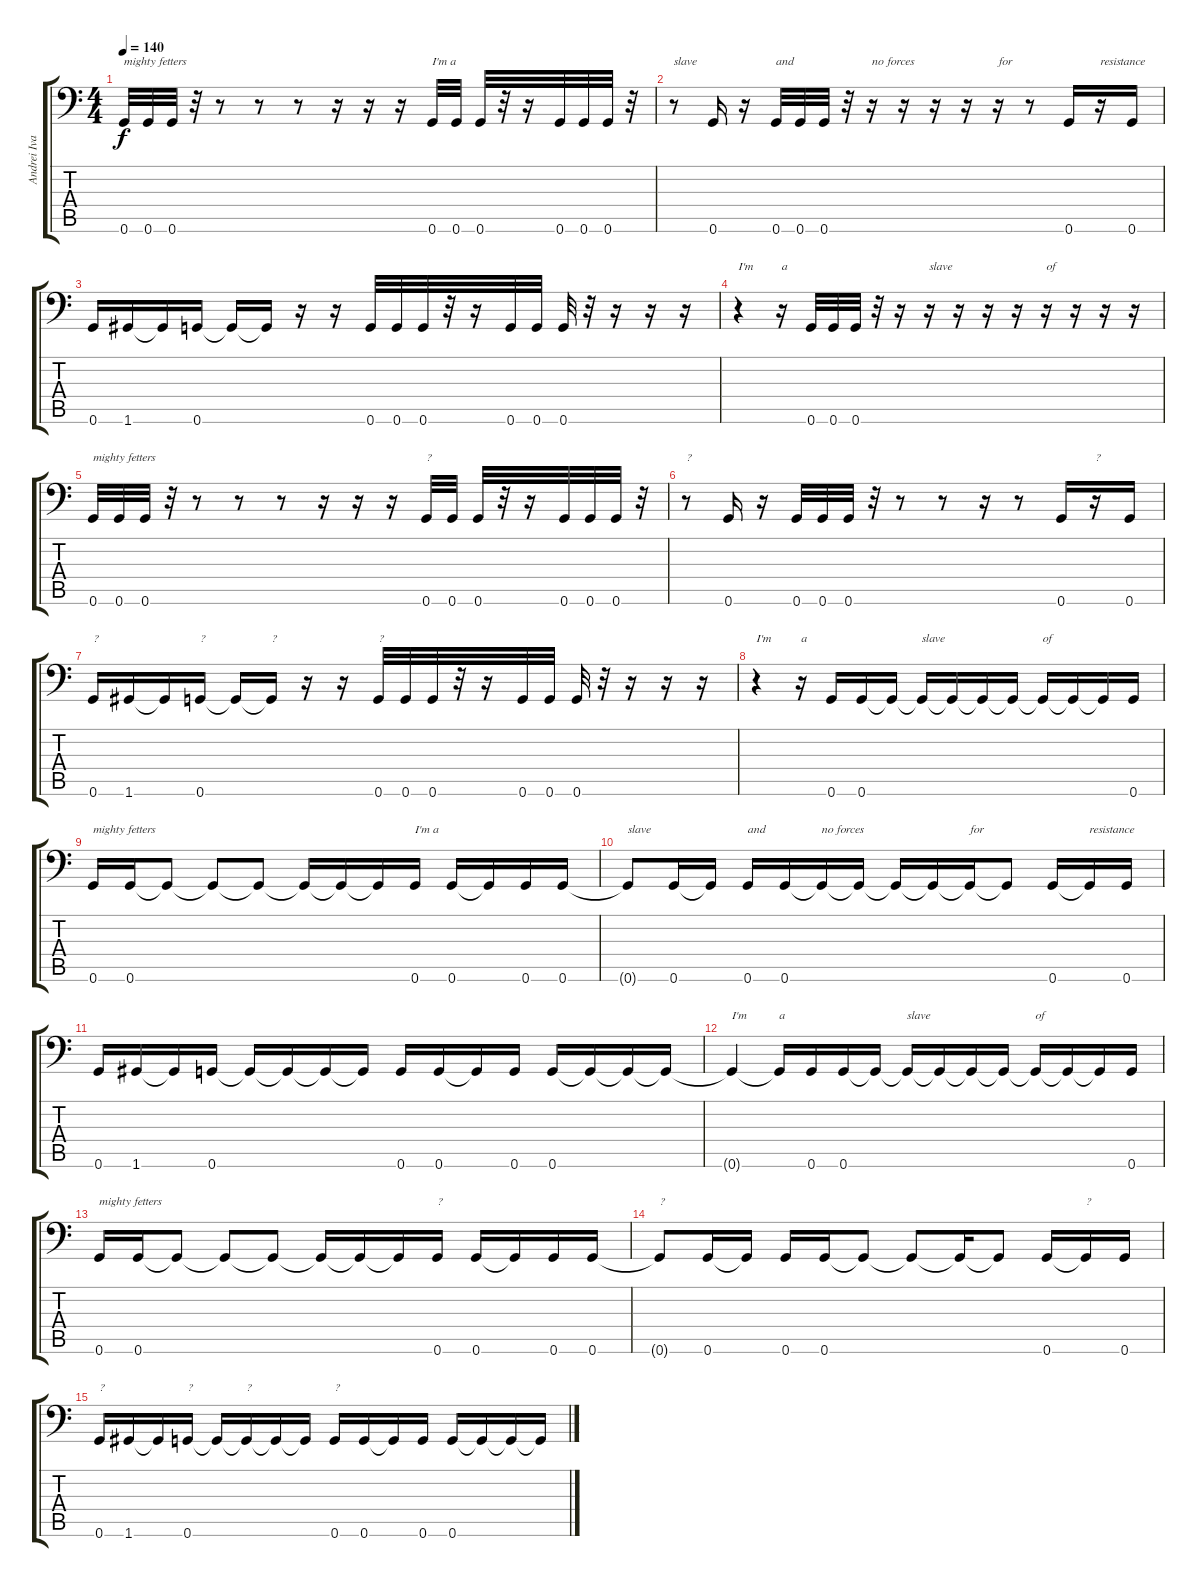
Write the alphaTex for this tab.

\track ("Andrei Ivanov" "Andrei Iva") {instrument distortionguitar}
\staff {score tabs}
\tuning (C4 G3 Eb3 Bb2 D2 G1) {hide}
\ts (4 4)
\tempo 140
\clef f4
\ks c
0.6.32{txt "mighty fetters" dy f} 0.6.32 0.6.32 r.32 r.8 r.8 r.8 r.16 r.16 r.16 0.6.32{txt "I'm a "} 0.6.32 0.6.32 r.32 r.16 0.6.32 0.6.32 0.6.32 r.32 |
r.8{txt "slave "} 0.6.16 r.16 0.6.32{txt "and"} 0.6.32 0.6.32 r.32 r.16{txt "no forces "} r.16 r.16 r.16 r.16{txt "for "} r.8 0.6.16 r.16{txt "resistance"} 0.6.16 |
0.6.16 1.6.16 1.6{t}.16 0.6.16 0.6{t}.16 0.6{t}.16 r.16 r.16 0.6.32 0.6.32 0.6.32 r.32 r.16 0.6.32 0.6.32 0.6.32 r.32 r.16 r.16 r.16 |
r.4{txt "I'm"} r.16{txt "a"} 0.6.32 0.6.32 0.6.32 r.32 r.16 r.16{txt "slave "} r.16 r.16 r.16 r.16{txt "of "} r.16 r.16 r.16 |
0.6.32{txt "mighty fetters"} 0.6.32 0.6.32 r.32 r.8 r.8 r.8 r.16 r.16 r.16 0.6.32{txt "?"} 0.6.32 0.6.32 r.32 r.16 0.6.32 0.6.32 0.6.32 r.32 |
r.8{txt "?"} 0.6.16 r.16 0.6.32 0.6.32 0.6.32 r.32 r.8 r.8 r.16 r.8 0.6.16 r.16{txt "?"} 0.6.16 |
0.6.16{txt "?"} 1.6.16 1.6{t}.16 0.6.16{txt "?"} 0.6{t}.16 0.6{t}.16{txt "?"} r.16 r.16 0.6.32{txt "?"} 0.6.32 0.6.32 r.32 r.16 0.6.32 0.6.32 0.6.32 r.32 r.16 r.16 r.16 |
r.4{txt "I'm"} r.16{txt "a"} 0.6.16 0.6.16 0.6{t}.16 0.6{t}.16{txt "slave "} 0.6{t}.16 0.6{t}.16 0.6{t}.16 0.6{t}.16{txt "of "} 0.6{t}.16 0.6{t}.16 0.6.16 |
0.6.16{txt "mighty fetters"} 0.6.16 0.6{t}.8 0.6{t}.8 0.6{t}.8 0.6{t}.16 0.6{t}.16 0.6{t}.16 0.6.16{txt "I'm a "} 0.6.16 0.6{t}.16 0.6.16 0.6.16 |
0.6{t}.8{txt "slave "} 0.6.16 0.6{t}.16 0.6.16{txt "and"} 0.6.16 0.6{t}.16{txt "no forces "} 0.6{t}.16 0.6{t}.16 0.6{t}.16 0.6{t}.16{txt "for "} 0.6{t}.8 0.6.16 0.6{t}.16{txt "resistance"} 0.6.16 |
0.6.16 1.6.16 1.6{t}.16 0.6.16 0.6{t}.16 0.6{t}.16 0.6{t}.16 0.6{t}.16 0.6.16 0.6.16 0.6{t}.16 0.6.16 0.6.16 0.6{t}.16 0.6{t}.16 0.6{t}.16 |
0.6{t}.4{txt "I'm"} 0.6{t}.16{txt "a"} 0.6.16 0.6.16 0.6{t}.16 0.6{t}.16{txt "slave "} 0.6{t}.16 0.6{t}.16 0.6{t}.16 0.6{t}.16{txt "of "} 0.6{t}.16 0.6{t}.16 0.6.16 |
0.6.16{txt "mighty fetters"} 0.6.16 0.6{t}.8 0.6{t}.8 0.6{t}.8 0.6{t}.16 0.6{t}.16 0.6{t}.16 0.6.16{txt "?"} 0.6.16 0.6{t}.16 0.6.16 0.6.16 |
0.6{t}.8{txt "?"} 0.6.16 0.6{t}.16 0.6.16 0.6.16 0.6{t}.8 0.6{t}.8 0.6{t}.16 0.6{t}.8 0.6.16 0.6{t}.16{txt "?"} 0.6.16 |
0.6.16{txt "?"} 1.6.16 1.6{t}.16 0.6.16{txt "?"} 0.6{t}.16 0.6{t}.16{txt "?"} 0.6{t}.16 0.6{t}.16 0.6.16{txt "?"} 0.6.16 0.6{t}.16 0.6.16 0.6.16 0.6{t}.16 0.6{t}.16 0.6{t}.16
